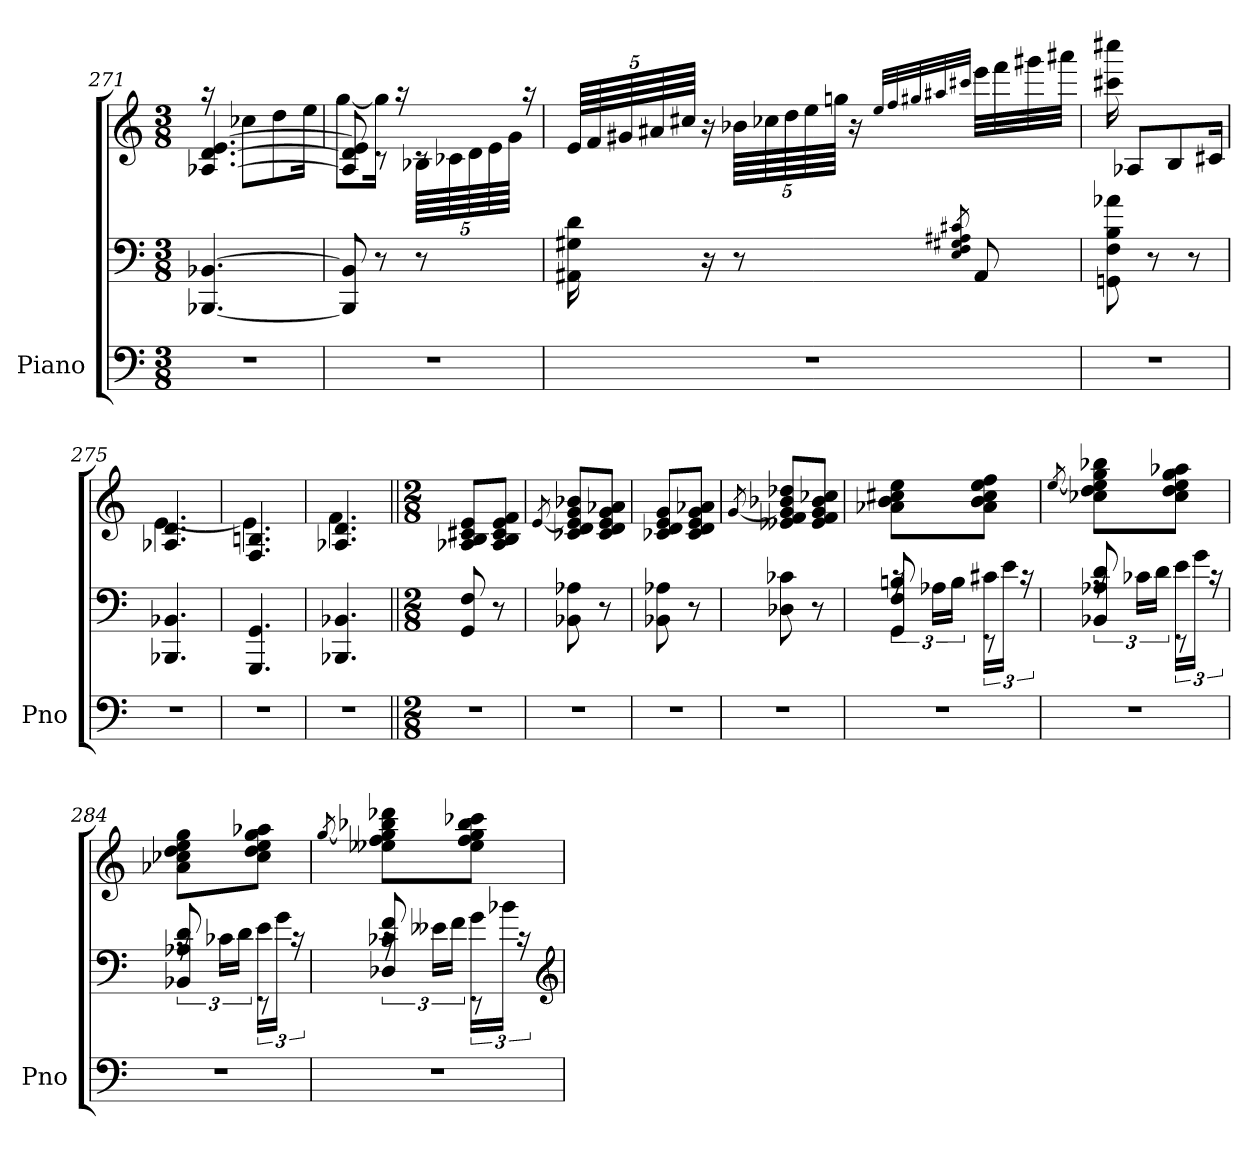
**kern	**kern	**kern
*part1	*part1	*part1
*staff3	*staff2	*staff1
*I"Piano	*	*
*I'Pno	*	*
*clefF4	*clefF4	*clefG2
*k[]	*k[]	*k[]
*M3/8	*M3/8	*M3/8
=271	=271	=271
*	*	*^
4.r	[4.BBB-X [4.BB-X	[4.A-X [4.d [4.e	16raa
.	.	.	8cc-XL
.	.	.	8dd
.	.	.	16eeJk
=272	=272	=272	=272
4.r	8BBB-] 8BB-]	8A-] 8d] 8e]	[8ggL
.	8r	8rc	16ggJk]
.	.	.	16raa
.	8r	8rc	80B-XLLLL
.	.	.	80c-X
.	.	.	80d
.	.	.	80e
.	.	.	80gJJJJ
.	.	.	16raa
*	*	*v	*v
=273	=273	=273
4.r	16AA#X 16G#X 16d	80eLLLL
.	.	80f
.	.	80g#X
.	.	80a#X
.	.	80cc#XJJJJ
.	16r	16r
.	8r	80b-XLLLL
.	.	80cc-X
.	.	80dd
.	.	80ee
.	.	80ggnJJJJ
.	.	16r
.	.	32qqee/LLL
.	.	32qqff/
.	.	32qqgg#X/
.	.	32qqaa#X/
.	8qE/ 8qF/ 8qG#X/ 8qA#X/ 8qc#X/	32qqccc#X/JJJ
.	8AA#	32eeeLLL
.	.	32fff
.	.	32ggg#X
.	.	32aaa#XJJJ
=274	=274	=274
4.r	8GGn 8F 8B 8a-X	16ccc#X 16cccc#X
.	.	8A-XL
.	8r	.
.	.	8B
.	8r	.
.	.	16c#XJk
=275	=275	=275
*	*	*^
4.r	4.BBB-X 4.BB-X	4.A-X 4.d	[4.e
=276	=276	=276	=276
4.r	4.GGG 4.GG	4.F 4.Bn	4.e]
=277	=277	=277	=277
4.r	4.BBB-X 4.BB-X	4.A-X 4.d	4.f
*	*	*v	*v
=278||	=278||	=278||
*M2/8	*M2/8	*M2/8
4r	8GG 8F	8A-X 8B 8c#X 8eL
.	8r	8A- 8B 8c# 8e 8fJ
=279	=279	=279
.	.	[8qe/
4r	8BB-X 8A-X	8c-X 8d 8e] 8g 8b-XL
.	8r	8c- 8d 8e 8g 8a-XJ
=280	=280	=280
4r	8BB-X 8A-X	8c-X 8d 8e 8gL
.	8r	8c- 8d 8e 8g 8a-XJ
=281	=281	=281
.	.	[8qg/
4r	8D-X 8c-X	8e--X 8f 8g] 8b-X 8dd-XL
.	8r	8e-- 8f 8g 8b- 8cc-XJ
=282	=282	=282
*	*^	*
4r	8GG 8F 8Bn	24rc	8a-X 8b 8cc#X 8eeL
.	.	24A-XLL	.
.	.	24BJJ	.
.	8rEE	24c#XLL	8a- 8b 8cc# 8ee 8ffJ
.	.	24eJJ	.
.	.	24rc	.
=283	=283	=283	=283
.	.	.	[8qee/
4r	8BB-X 8A-X 8d	24rc	8cc-X 8dd 8ee] 8gg 8bb-XL
.	.	24c-XLL	.
.	.	24dJJ	.
.	8rEE	24eLL	8cc- 8dd 8ee 8gg 8aa-XJ
.	.	24gJJ	.
.	.	24rc	.
=284	=284	=284	=284
4r	8BB-X 8A-X 8d	24rc	8a-X 8cc-X 8dd 8ee 8ggL
.	.	24c-XLL	.
.	.	24dJJ	.
.	8rEE	24eLL	8cc- 8dd 8ee 8gg 8aa-XJ
.	.	24gJJ	.
.	.	24rc	.
=285	=285	=285	=285
.	.	.	[8qgg/
4r	8D-X 8c-X 8f	24rc	8ee--X 8ff 8gg] 8bb-X 8ddd-XL
.	.	24e--XLL	.
.	.	24fJJ	.
.	8rEE	24gLL	8ee-- 8ff 8gg 8bb- 8ccc-XJ
.	.	24b-XJJ	.
.	.	24rc	.
*	*v	*v	*
*	*clefG2	*
=	=	=
*-	*-	*-
